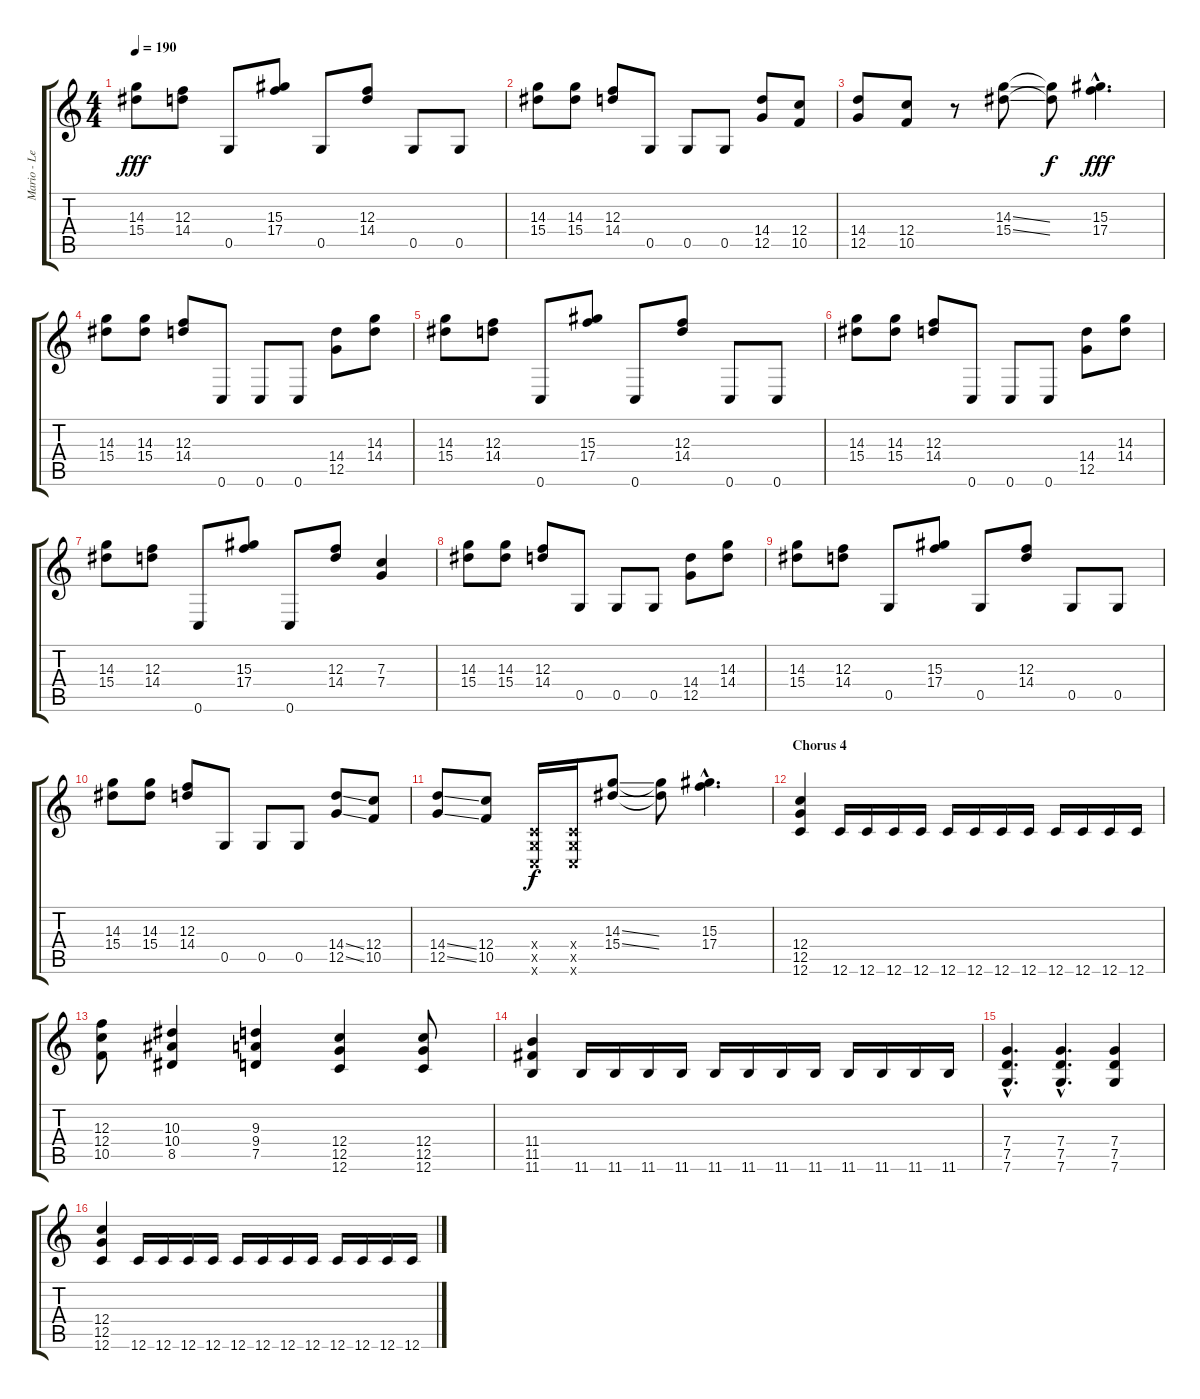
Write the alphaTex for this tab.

\track ("Mario - Lead" "Mario - Le") {instrument overdrivenguitar}
\staff {score tabs}
\tuning (D4 A3 F3 C3 G2 C2) {hide}
\ts (4 4)
\tempo 190
\clef g2
\ks c
(14.3 15.4).8{dy fff} (12.3 14.4).8 0.5.8 (15.3 17.4).8 0.5.8 (12.3 14.4).8 0.5.8 0.5.8 |
(14.3 15.4).8 (14.3 15.4).8 (12.3 14.4).8 0.5.8 0.5.8 0.5.8 (14.4 12.5).8 (12.4 10.5).8 |
(14.4 12.5).8 (12.4 10.5).8 r.8 (14.3{ss} 15.4{ss}).8 (14.3{t} 15.4{t}).8{dy f} (15.3{hac} 17.4{hac}).4{d dy fff} |
(14.3 15.4).8{volume 16 instrument overdrivenguitar} (14.3 15.4).8 (12.3 14.4).8 0.6.8 0.6.8 0.6.8 (14.4 12.5).8 (14.3 14.4).8 |
(14.3 15.4).8 (12.3 14.4).8 0.6.8 (15.3 17.4).8 0.6.8 (12.3 14.4).8 0.6.8 0.6.8 |
(14.3 15.4).8 (14.3 15.4).8 (12.3 14.4).8 0.6.8 0.6.8 0.6.8 (14.4 12.5).8 (14.3 14.4).8 |
(14.3 15.4).8 (12.3 14.4).8 0.6.8 (15.3 17.4).8 0.6.8 (12.3 14.4).8 (7.3 7.4).4 |
(14.3 15.4).8{instrument overdrivenguitar} (14.3 15.4).8 (12.3 14.4).8 0.5.8 0.5.8 0.5.8 (14.4 12.5).8 (14.3 14.4).8 |
(14.3 15.4).8 (12.3 14.4).8 0.5.8 (15.3 17.4).8 0.5.8 (12.3 14.4).8 0.5.8 0.5.8 |
(14.3 15.4).8 (14.3 15.4).8 (12.3 14.4).8 0.5.8 0.5.8 0.5.8 (14.4{ss} 12.5{ss}).8 (12.4 10.5).8 |
(14.4{ss} 12.5{ss}).8 (12.4 10.5).8 (0.4{x} 0.5{x} 0.6{x}).16{dy f} (0.4{x} 0.5{x} 0.6{x}).16 (14.3{ss} 15.4{ss}).8 (14.3{t} 15.4{t}).8 (15.3{hac} 17.4{hac}).4{d} |
\section ("" "Chorus 4")
(12.4 12.5 12.6).4{volume 15 instrument distortionguitar} 12.6.16{instrument distortionguitar} 12.6.16 12.6.16 12.6.16 12.6.16 12.6.16 12.6.16 12.6.16 12.6.16 12.6.16 12.6.16 12.6.16 |
(12.3 12.4 10.5).8{instrument overdrivenguitar} (10.3 10.4 8.5).4 (9.3 9.4 7.5).4 (12.4 12.5 12.6).4 (12.4 12.5 12.6).8 |
(11.4 11.5 11.6).4 11.6.16{instrument distortionguitar} 11.6.16 11.6.16 11.6.16 11.6.16 11.6.16 11.6.16 11.6.16 11.6.16 11.6.16 11.6.16 11.6.16 |
(7.4{hac} 7.5{hac} 7.6{hac}).4{d instrument overdrivenguitar} (7.4{hac} 7.5{hac} 7.6{hac}).4{d} (7.4 7.5 7.6).4 |
(12.4 12.5 12.6).4 12.6.16{instrument distortionguitar} 12.6.16 12.6.16 12.6.16 12.6.16 12.6.16 12.6.16 12.6.16 12.6.16 12.6.16 12.6.16 12.6.16
